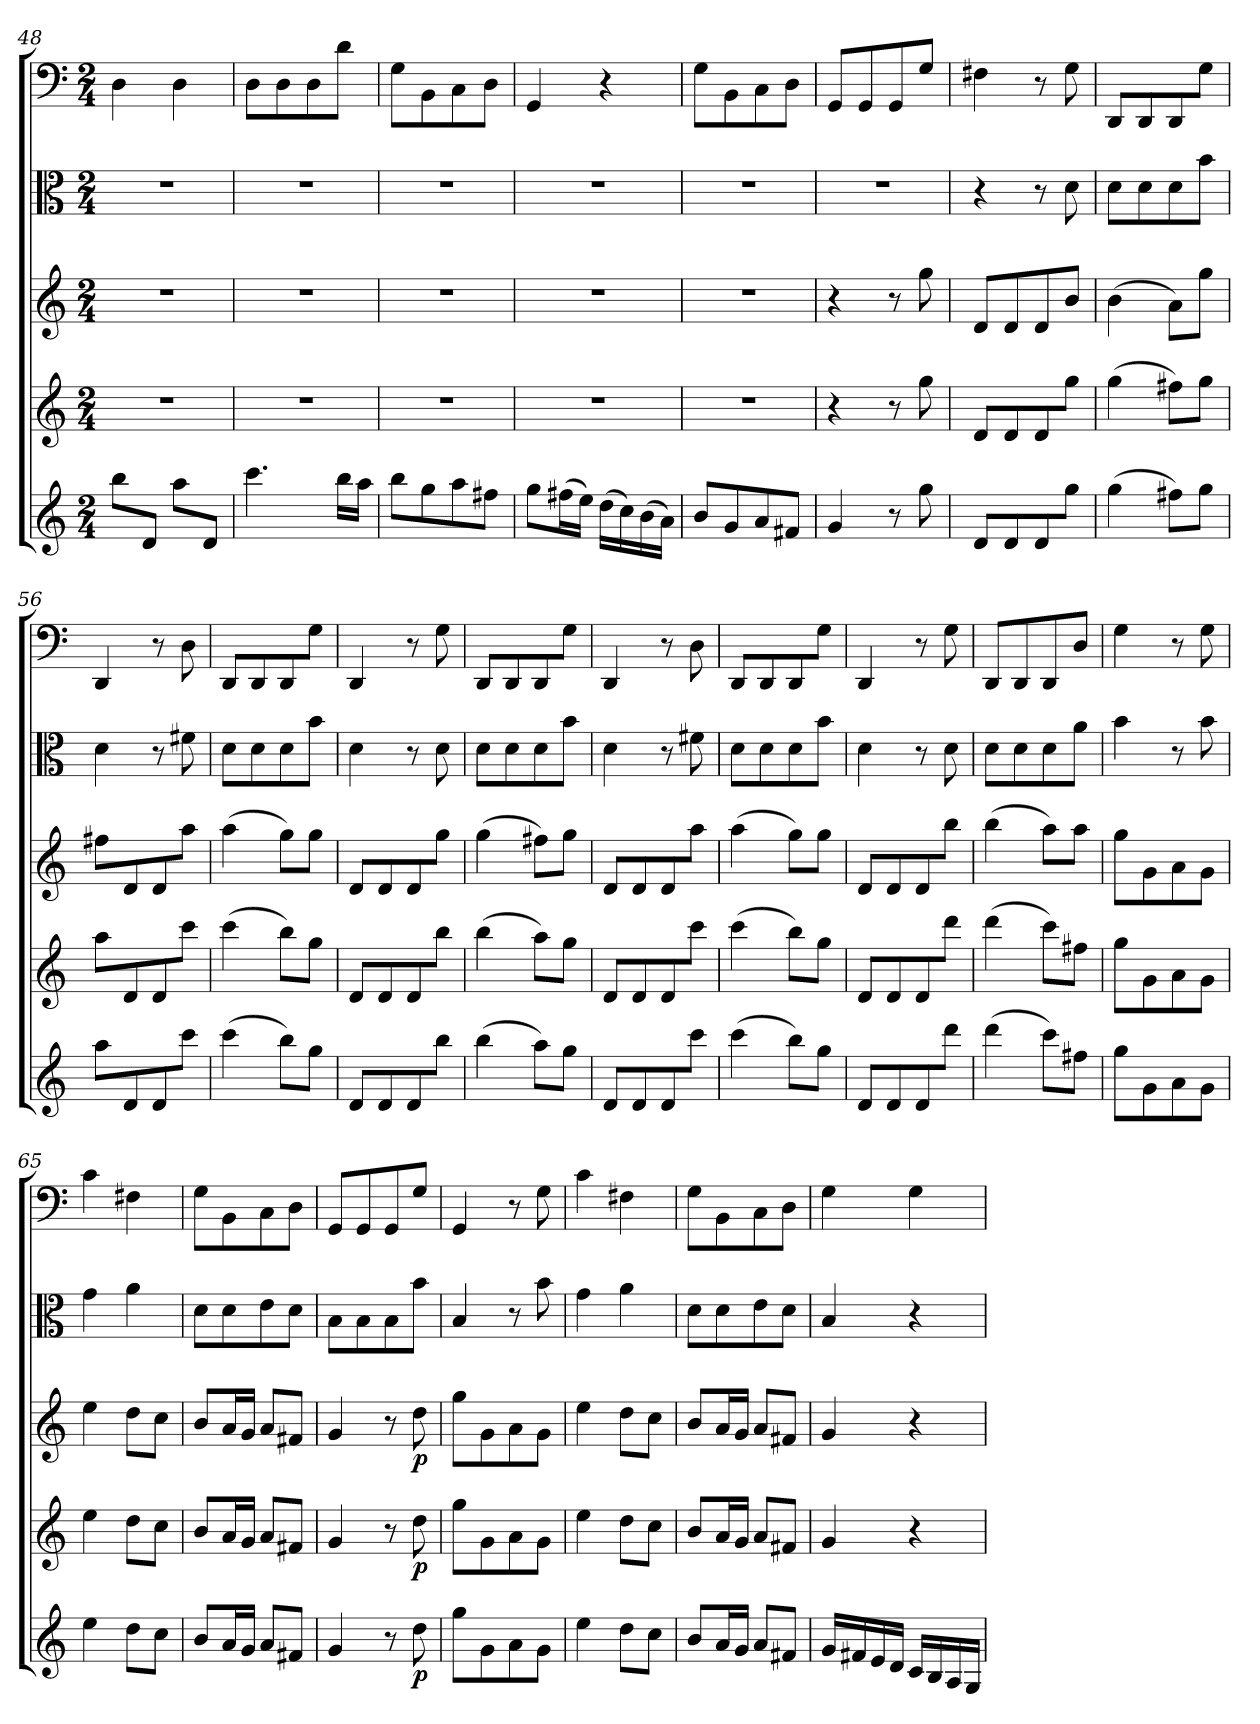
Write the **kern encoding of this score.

**kern	**dynam	**kern	**dynam	**kern	**dynam	**kern	**kern
*part5	*part5	*part4	*part4	*part3	*part3	*part2	*part1
*staff5	*staff5	*staff4	*staff4	*staff3	*staff3	*staff2	*staff1
*clefG2	*	*clefG2	*	*clefG2	*	*clefC3	*clefF4
*k[]	*	*k[]	*	*k[]	*	*k[]	*k[]
*C:	*	*C:	*	*C:	*	*C:	*C:
*M2/4	*	*M2/4	*	*M2/4	*	*M2/4	*M2/4
=48	=48	=48	=48	=48	=48	=48	=48
8bb\L	.	2r	.	2r	.	2r	4D\
8d/J	.	.	.	.	.	.	.
8aa\L	.	.	.	.	.	.	4D\
8d/J	.	.	.	.	.	.	.
=49	=49	=49	=49	=49	=49	=49	=49
4.ccc\	.	2r	.	2r	.	2r	8D\L
.	.	.	.	.	.	.	8D\
.	.	.	.	.	.	.	8D\
16bb\LL	.	.	.	.	.	.	8d\J
16aa\JJ	.	.	.	.	.	.	.
=50	=50	=50	=50	=50	=50	=50	=50
8bb\L	.	2r	.	2r	.	2r	8G\L
8gg\	.	.	.	.	.	.	8BB\
8aa\	.	.	.	.	.	.	8C\
8ff#X\J	.	.	.	.	.	.	8D\J
=51	=51	=51	=51	=51	=51	=51	=51
8gg\L	.	2r	.	2r	.	2r	4GG/
(16ff#X\L	.	.	.	.	.	.	.
16ee\JJ)	.	.	.	.	.	.	.
(16dd\LL	.	.	.	.	.	.	4r
16cc\)	.	.	.	.	.	.	.
(16b\	.	.	.	.	.	.	.
16a\JJ)	.	.	.	.	.	.	.
=52	=52	=52	=52	=52	=52	=52	=52
8b/L	.	2r	.	2r	.	2r	8G\L
8g/	.	.	.	.	.	.	8BB\
8a/	.	.	.	.	.	.	8C\
8f#X/J	.	.	.	.	.	.	8D\J
=53	=53	=53	=53	=53	=53	=53	=53
4g/	.	4r	.	4r	.	2r	8GG/L
.	.	.	.	.	.	.	8GG/
8r	.	8r	.	8r	.	.	8GG/
8gg\	.	8gg\	.	8gg\	.	.	8G/J
=54	=54	=54	=54	=54	=54	=54	=54
8d/L	.	8d/L	.	8d/L	.	4r	4F#X\
8d/	.	8d/	.	8d/	.	.	.
8d/	.	8d/	.	8d/	.	8r	8r
8gg\J	.	8gg\J	.	8b/J	.	8d\	8G\
=55	=55	=55	=55	=55	=55	=55	=55
(4gg\	.	(4gg\	.	(4b\	.	8d\L	8DD/L
.	.	.	.	.	.	8d\	8DD/
8ff#X\L)	.	8ff#X\L)	.	8a\L)	.	8d\	8DD/
8gg\J	.	8gg\J	.	8gg\J	.	8b\J	8G\J
=56	=56	=56	=56	=56	=56	=56	=56
8aa\L	.	8aa\L	.	8ff#X\L	.	4d\	4DD/
8d/	.	8d/	.	8d/	.	.	.
8d/	.	8d/	.	8d/	.	8r	8r
8ccc\J	.	8ccc\J	.	8aa\J	.	8f#X\	8D\
=57	=57	=57	=57	=57	=57	=57	=57
(4ccc\	.	(4ccc\	.	(4aa\	.	8d\L	8DD/L
.	.	.	.	.	.	8d\	8DD/
8bb\L)	.	8bb\L)	.	8gg\L)	.	8d\	8DD/
8gg\J	.	8gg\J	.	8gg\J	.	8b\J	8G\J
=58	=58	=58	=58	=58	=58	=58	=58
8d/L	.	8d/L	.	8d/L	.	4d\	4DD/
8d/	.	8d/	.	8d/	.	.	.
8d/	.	8d/	.	8d/	.	8r	8r
8bb\J	.	8bb\J	.	8gg\J	.	8d\	8G\
=59	=59	=59	=59	=59	=59	=59	=59
(4bb\	.	(4bb\	.	(4gg\	.	8d\L	8DD/L
.	.	.	.	.	.	8d\	8DD/
8aa\L)	.	8aa\L)	.	8ff#X\L)	.	8d\	8DD/
8gg\J	.	8gg\J	.	8gg\J	.	8b\J	8G\J
=60	=60	=60	=60	=60	=60	=60	=60
8d/L	.	8d/L	.	8d/L	.	4d\	4DD/
8d/	.	8d/	.	8d/	.	.	.
8d/	.	8d/	.	8d/	.	8r	8r
8ccc\J	.	8ccc\J	.	8aa\J	.	8f#X\	8D\
=61	=61	=61	=61	=61	=61	=61	=61
(4ccc\	.	(4ccc\	.	(4aa\	.	8d\L	8DD/L
.	.	.	.	.	.	8d\	8DD/
8bb\L)	.	8bb\L)	.	8gg\L)	.	8d\	8DD/
8gg\J	.	8gg\J	.	8gg\J	.	8b\J	8G\J
=62	=62	=62	=62	=62	=62	=62	=62
8d/L	.	8d/L	.	8d/L	.	4d\	4DD/
8d/	.	8d/	.	8d/	.	.	.
8d/	.	8d/	.	8d/	.	8r	8r
8ddd\J	.	8ddd\J	.	8bb\J	.	8d\	8G\
=63	=63	=63	=63	=63	=63	=63	=63
(4ddd\	.	(4ddd\	.	(4bb\	.	8d\L	8DD/L
.	.	.	.	.	.	8d\	8DD/
8ccc\L)	.	8ccc\L)	.	8aa\L)	.	8d\	8DD/
8ff#X\J	.	8ff#X\J	.	8aa\J	.	8a\J	8D/J
=64	=64	=64	=64	=64	=64	=64	=64
8gg\L	.	8gg\L	.	8gg\L	.	4b\	4G\
8g\	.	8g\	.	8g\	.	.	.
8a\	.	8a\	.	8a\	.	8r	8r
8g\J	.	8g\J	.	8g\J	.	8b\	8G\
=65	=65	=65	=65	=65	=65	=65	=65
4ee\	.	4ee\	.	4ee\	.	4g\	4c\
8dd\L	.	8dd\L	.	8dd\L	.	4a\	4F#X\
8cc\J	.	8cc\J	.	8cc\J	.	.	.
=66	=66	=66	=66	=66	=66	=66	=66
8b/L	.	8b/L	.	8b/L	.	8d\L	8G\L
16a/L	.	16a/L	.	16a/L	.	8d\	8BB\
16g/JJ	.	16g/JJ	.	16g/JJ	.	.	.
8a/L	.	8a/L	.	8a/L	.	8e\	8C\
8f#X/J	.	8f#X/J	.	8f#X/J	.	8d\J	8D\J
=67	=67	=67	=67	=67	=67	=67	=67
4g/	.	4g/	.	4g/	.	8B\L	8GG/L
.	.	.	.	.	.	8B\	8GG/
8r	.	8r	.	8r	.	8B\	8GG/
8dd\	p	8dd\	p	8dd\	p	8b\J	8G/J
=68	=68	=68	=68	=68	=68	=68	=68
8gg\L	.	8gg\L	.	8gg\L	.	4B/	4GG/
8g\	.	8g\	.	8g\	.	.	.
8a\	.	8a\	.	8a\	.	8r	8r
8g\J	.	8g\J	.	8g\J	.	8b\	8G\
=69	=69	=69	=69	=69	=69	=69	=69
4ee\	.	4ee\	.	4ee\	.	4g\	4c\
8dd\L	.	8dd\L	.	8dd\L	.	4a\	4F#X\
8cc\J	.	8cc\J	.	8cc\J	.	.	.
=70	=70	=70	=70	=70	=70	=70	=70
8b/L	.	8b/L	.	8b/L	.	8d\L	8G\L
16a/L	.	16a/L	.	16a/L	.	8d\	8BB\
16g/JJ	.	16g/JJ	.	16g/JJ	.	.	.
8a/L	.	8a/L	.	8a/L	.	8e\	8C\
8f#X/J	.	8f#X/J	.	8f#X/J	.	8d\J	8D\J
=71	=71	=71	=71	=71	=71	=71	=71
16g/LL	.	4g/	.	4g/	.	4B/	4G\
16f#X/	.	.	.	.	.	.	.
16e/	.	.	.	.	.	.	.
16d/JJ	.	.	.	.	.	.	.
16c/LL	.	4r	.	4r	.	4r	4G\
16B/	.	.	.	.	.	.	.
16A/	.	.	.	.	.	.	.
16G/JJ	.	.	.	.	.	.	.
=	=	=	=	=	=	=	=
*-	*-	*-	*-	*-	*-	*-	*-
